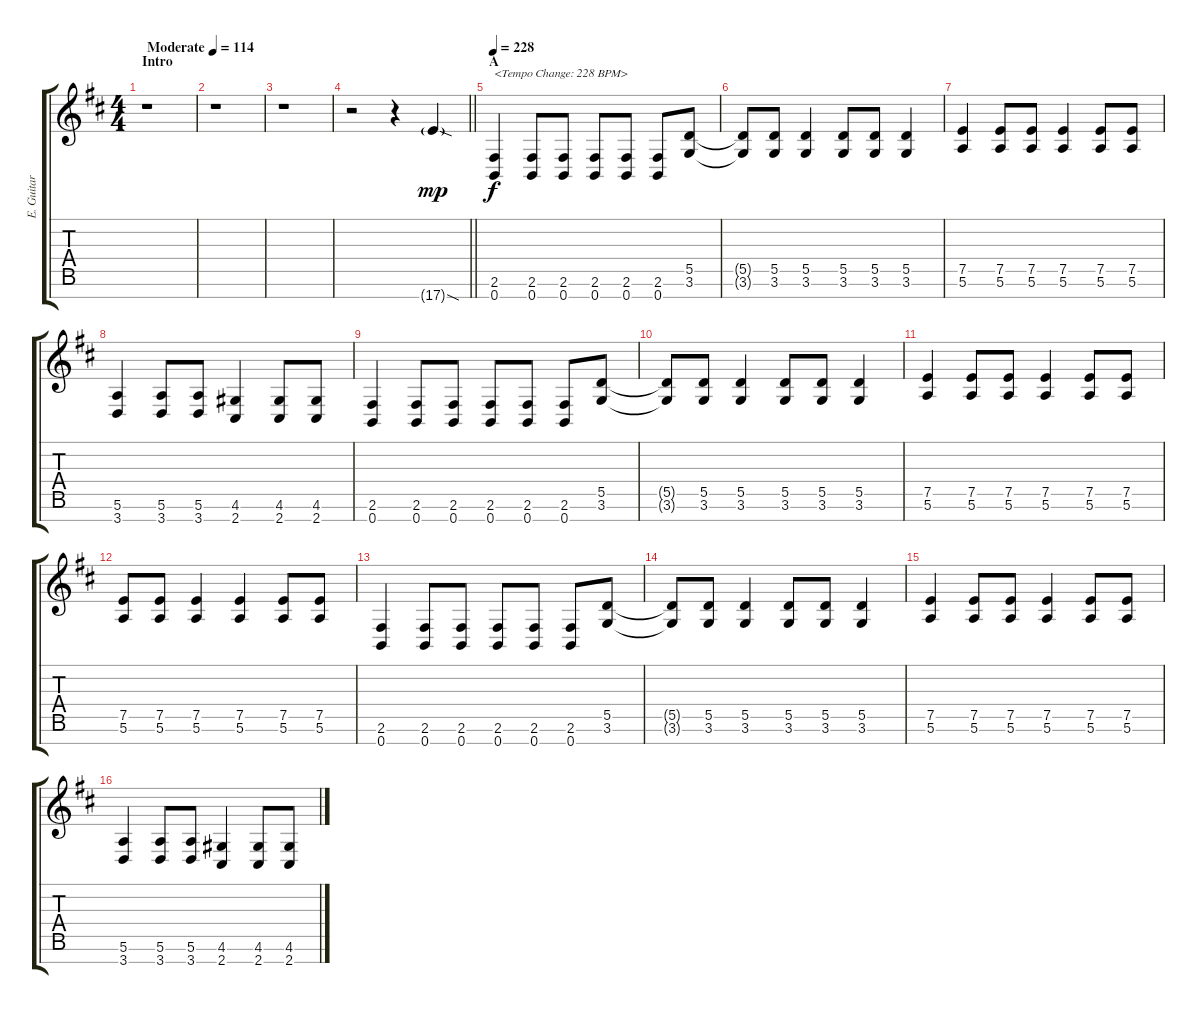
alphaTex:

\track ("E. Guitar II" "E. Guitar ") {instrument overdrivenguitar}
\staff {score tabs}
\tuning (E4 B3 G3 D3 A2 E2 B1) {hide}
\ts (4 4)
\section ("" "Intro")
\tempo (114 "Moderate")
\clef g2
\ks d
r.1{dy mp instrument overdrivenguitar} |
r.1 |
r.1 |
\barLineRight lightlight
r.2 r.4 17.7{sod g}.4 |
\section ("" "A")
\tempo 228
(2.6 0.7).4{txt "<Tempo Change: 228 BPM>" dy f} (2.6 0.7).8 (2.6 0.7).8 (2.6 0.7).8 (2.6 0.7).8 (2.6 0.7).8 (5.5 3.6).8 |
(5.5{t} 3.6{t}).8 (5.5 3.6).8 (5.5 3.6).4 (5.5 3.6).8 (5.5 3.6).8 (5.5 3.6).4 |
(7.5 5.6).4 (7.5 5.6).8 (7.5 5.6).8 (7.5 5.6).4 (7.5 5.6).8 (7.5 5.6).8 |
(5.6 3.7).4 (5.6 3.7).8 (5.6 3.7).8 (4.6 2.7).4 (4.6 2.7).8 (4.6 2.7).8 |
(2.6 0.7).4 (2.6 0.7).8 (2.6 0.7).8 (2.6 0.7).8 (2.6 0.7).8 (2.6 0.7).8 (5.5 3.6).8 |
(5.5{t} 3.6{t}).8 (5.5 3.6).8 (5.5 3.6).4 (5.5 3.6).8 (5.5 3.6).8 (5.5 3.6).4 |
(7.5 5.6).4 (7.5 5.6).8 (7.5 5.6).8 (7.5 5.6).4 (7.5 5.6).8 (7.5 5.6).8 |
(7.5 5.6).8 (7.5 5.6).8 (7.5 5.6).4 (7.5 5.6).4 (7.5 5.6).8 (7.5 5.6).8 |
(2.6 0.7).4 (2.6 0.7).8 (2.6 0.7).8 (2.6 0.7).8 (2.6 0.7).8 (2.6 0.7).8 (5.5 3.6).8 |
(5.5{t} 3.6{t}).8 (5.5 3.6).8 (5.5 3.6).4 (5.5 3.6).8 (5.5 3.6).8 (5.5 3.6).4 |
(7.5 5.6).4 (7.5 5.6).8 (7.5 5.6).8 (7.5 5.6).4 (7.5 5.6).8 (7.5 5.6).8 |
(5.6 3.7).4 (5.6 3.7).8 (5.6 3.7).8 (4.6 2.7).4 (4.6 2.7).8 (4.6 2.7).8
